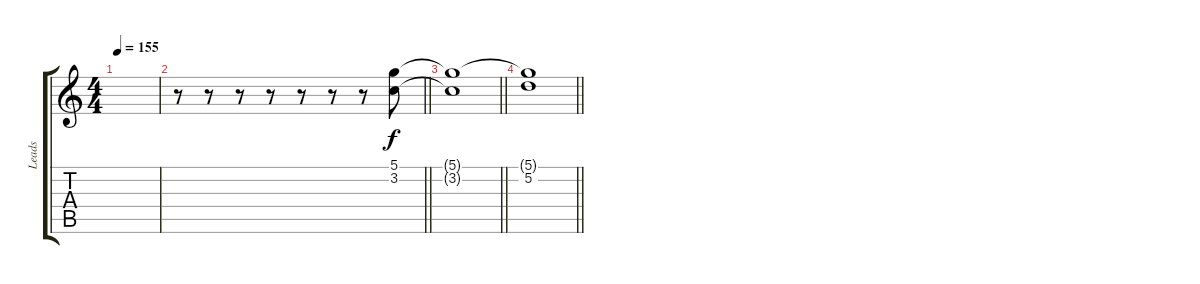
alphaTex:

\track ("Leads" "Leads") {instrument distortionguitar}
\staff {score tabs}
\tuning (D4 A3 F3 C3 G2 C2) {hide}
\ts (4 4)
\tempo 155
\clef g2
\ks c
|
\barLineRight lightlight
r.8 r.8 r.8 r.8 r.8 r.8 r.8 (5.1 3.2).8 |
\barLineRight lightlight
(5.1{t} 3.2{t}).1 |
\barLineRight lightlight
(5.1{t} 5.2).1
